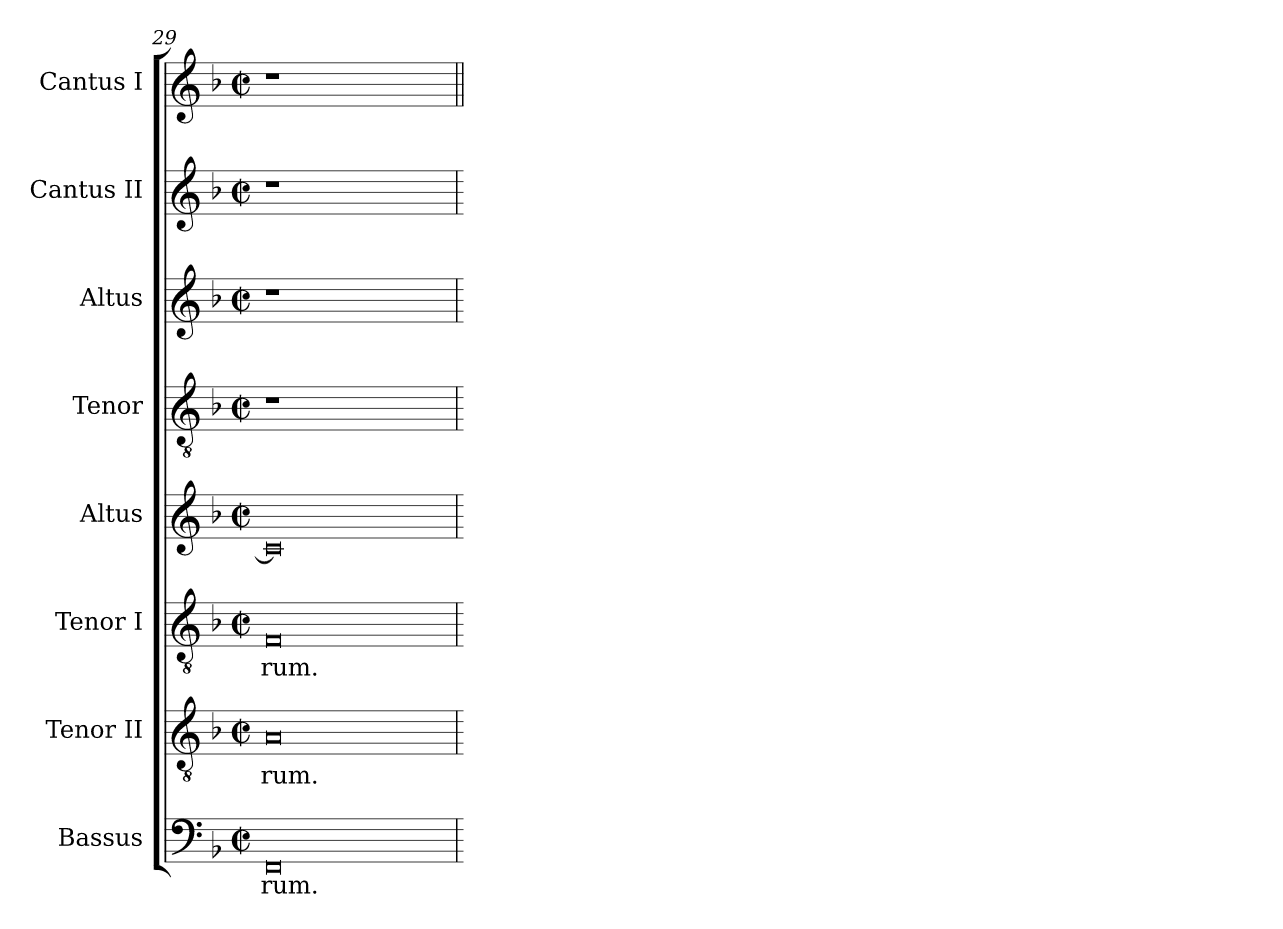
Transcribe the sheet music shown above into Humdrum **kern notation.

**kern	**text	**kern	**text	**kern	**text	**kern	**kern	**kern	**kern	**kern
*part8	*part8	*part7	*part7	*part6	*part6	*part5	*part4	*part3	*part2	*part1
*staff8	*staff8	*staff7	*staff7	*staff6	*staff6	*staff5	*staff4	*staff3	*staff2	*staff1
*I"Bassus	*	*I"Tenor II	*	*I"Tenor I	*	*I"Altus	*I"Tenor	*I"Altus	*I"Cantus II	*I"Cantus I
*clefF4	*	*clefGv2	*	*clefGv2	*	*clefG2	*clefGv2	*clefG2	*clefG2	*clefG2
*k[b-]	*	*k[b-]	*	*k[b-]	*	*k[b-]	*k[b-]	*k[b-]	*k[b-]	*k[b-]
*F:	*	*F:	*	*F:	*	*F:	*F:	*F:	*F:	*F:
*M2/2	*	*M2/2	*	*M2/2	*	*M2/2	*M2/2	*M2/2	*M2/2	*M2/2
*met(c|)	*	*met(c|)	*	*met(c|)	*	*met(c|)	*met(c|)	*met(c|)	*met(c|)	*met(c|)
=29	=29	=29	=29	=29	=29	=29	=29	=29	=29	=29
!	!LO:LY:b:cj	!	!LO:LY:b:cj	!	!LO:LY:b:cj	!	!	!	!	!
0FF	rum.	0A	rum.	0F	-rum.	0c]	1r	1r	1r	1r
.	.	.	.	.	.	.	1ryy	1ryy	1ryy	1ryy
=	=||	=	=||	=	=||	=	=	=	=	=||
*-	*-	*-	*-	*-	*-	*-	*-	*-	*-	*-
